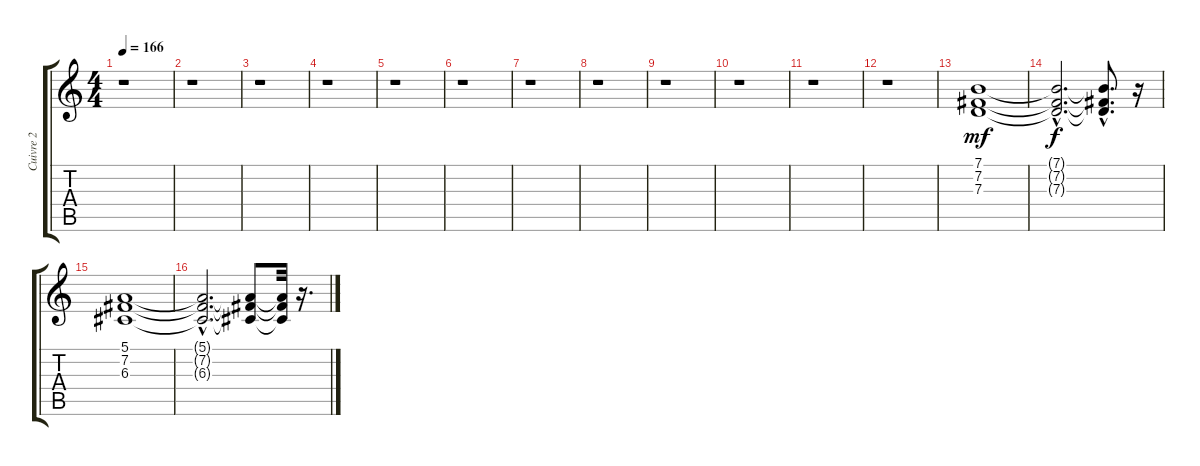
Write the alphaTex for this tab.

\track ("Cuivre 2" "Cuivre 2") {instrument englishhorn}
\staff {score tabs}
\tuning (E4 B3 G3 D3 A2 E2) {hide}
\ts (4 4)
\tempo 166
\clef g2
\ks c
r.1{dy f} |
r.1 |
r.1 |
r.1 |
r.1 |
r.1 |
r.1 |
r.1 |
r.1 |
r.1 |
r.1 |
r.1 |
(7.1 7.2 7.3).1{dy mf} |
(7.1{hac t} 7.2{hac t} 7.3{hac t}).2{d dy f} (7.1{hac t} 7.2{t} 7.3{t}).8{d} r.16 |
(5.1 7.2 6.3).1 |
(5.1{hac t} 7.2{hac t} 6.3{hac t}).2{d} (5.1{t} 7.2{t} 6.3{t}).8 (5.1{t} 7.2{t} 6.3{t}).32 r.16{d}
